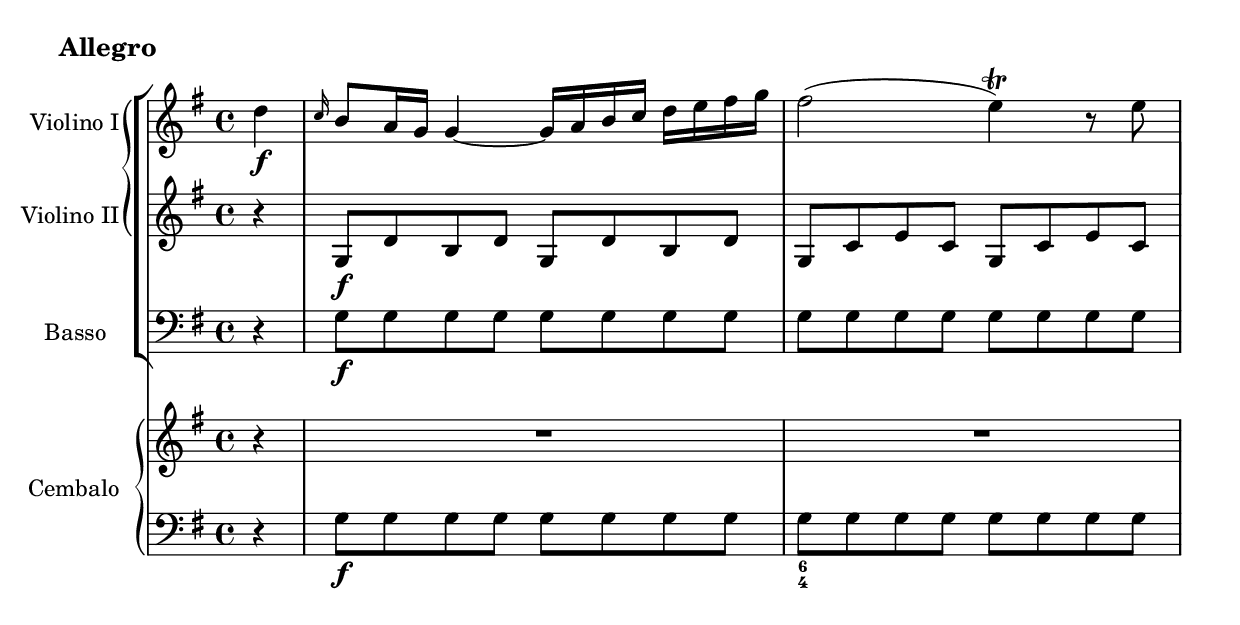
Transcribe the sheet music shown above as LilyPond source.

\version "2.22.2"
%{ \include "../../stylesheets/thumbnail.ly" %}
\include "../../stylesheets/typography.ly"

\header {
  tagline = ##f
}
\paper {
  page-breaking = #ly:one-page-breaking
}
\layout {
  ragged-right = ##f
}

global = {
  \time 4/4
  \key g \major
}

violinoI = \new Voice {
  \relative c'' {
    \clef "treble"
    \partial 4 d4 \f |
    \grace { c16 } b8 a16 g g4 ~ g16 a b c d e fis g |
    fis2 ( e4 \trill ) r8 e |
  }
}

violinoII = \new Voice {
  \relative c'' {
    \clef "treble"
    \partial 4 r4 |
    g,8 \f d' b d g, d' b d
    g,8 c e c g c e c |
  }
}

basso = \new Voice {
  \relative c' {
    \clef "bass"
    \partial 4 r4 |
    g8 \f g g g g g g g
    g8 g g g g g g g |
  }
}

cembaloUp = \new Voice {
  \relative c' {
    \clef "treble"
    \partial 4 r4 |
    R1 |
    R1 |
  }
}

cembaloDown = \new Voice {
  \relative c {
    \clef "bass"
    \partial 4 r4 |
    g'8 \f g g g g g g g
    << { g8 g g g g g g g } \figures { <6 4>1 } >> |
  }
}

\score {
  \header {
    piece = "Allegro"
  }
  <<
    \new StaffGroup <<
      \new GrandStaff <<
        \new Staff \with { instrumentName = "Violino I" } << \global \violinoI >>
        \new Staff \with { instrumentName = "Violino II" } << \global \violinoII >>
      >>
      \new Staff \with { instrumentName = "Basso" } << \global \basso >>
    >>
    \new PianoStaff \with { instrumentName = "Cembalo" } <<
      \new Staff = "up" << \global \cembaloUp >>
      \new Staff = "down" << \global \cembaloDown >>
    >>
  >>
}
